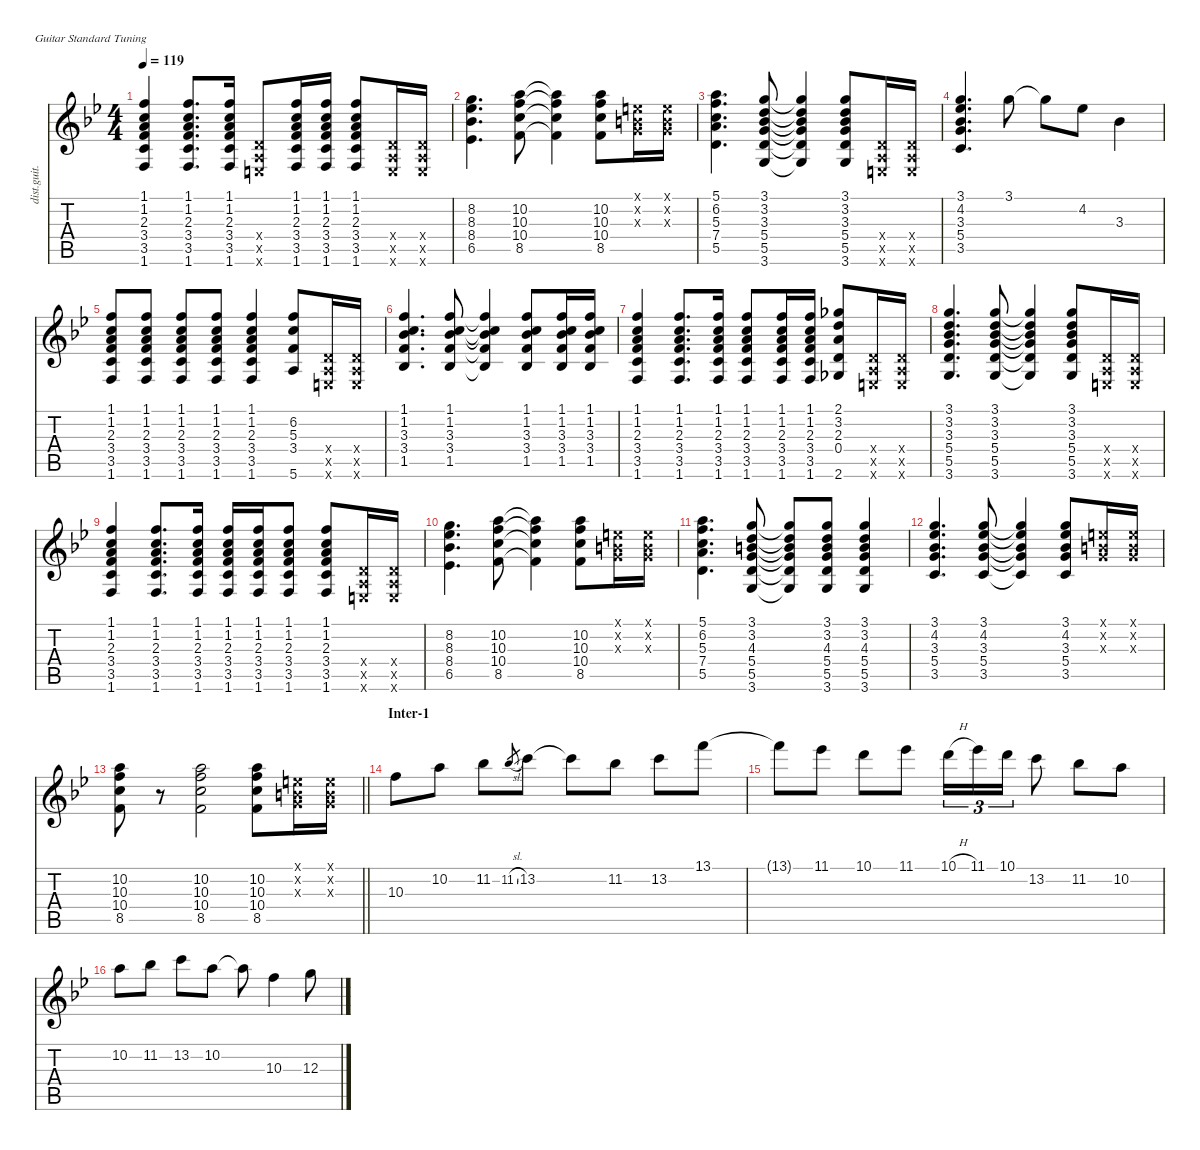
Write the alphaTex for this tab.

\defaultSystemsLayout 4
\hideDynamics
\bracketExtendMode nobrackets
\otherSystemsTrackNameOrientation horizontal
\track ("Guitar 1" "dist.guit.") {instrument distortionguitar}
\staff {score tabs}
\tuning (E4 B3 G3 D3 A2 E2)
\ts (4 4)
\tempo 119
\clef g2
\ks bb
(1.1{acc forcenatural} 1.2{acc forcenatural} 2.3{acc forcenatural} 3.4{acc forcenatural} 3.5{acc forcenatural} 1.6{acc forcenatural}).4{dy f} (1.1{acc forcenatural} 1.2{acc forcenatural} 2.3{acc forcenatural} 3.4{acc forcenatural} 3.5{acc forcenatural} 1.6{acc forcenatural}).8{d} (1.1{acc forcenatural} 1.2{acc forcenatural} 2.3{acc forcenatural} 3.4{acc forcenatural} 3.5{acc forcenatural} 1.6{acc forcenatural}).16 (0.4{x acc forcenatural} 0.5{x acc forcenatural} 0.6{x acc forcenatural}).8 (1.1{acc forcenatural} 1.2{acc forcenatural} 2.3{acc forcenatural} 3.4{acc forcenatural} 3.5{acc forcenatural} 1.6{acc forcenatural}).16 (1.1{acc forcenatural} 1.2{acc forcenatural} 2.3{acc forcenatural} 3.4{acc forcenatural} 3.5{acc forcenatural} 1.6{acc forcenatural}).16 (1.1{acc forcenatural} 1.2{acc forcenatural} 2.3{acc forcenatural} 3.4{acc forcenatural} 3.5{acc forcenatural} 1.6{acc forcenatural}).8 (0.4{x acc forcenatural} 0.5{x acc forcenatural} 0.6{x acc forcenatural}).16 (0.4{x acc forcenatural} 0.5{x acc forcenatural} 0.6{x acc forcenatural}).16 |
(8.2{acc forcenatural} 8.3{acc b} 8.4{acc b} 6.5{acc b}).4{d} (10.2{acc forcenatural} 10.3{acc forcenatural} 10.4{acc forcenatural} 8.5{acc forcenatural}).8 (10.2{t acc forcenatural} 10.3{t acc forcenatural} 10.4{t acc forcenatural} 8.5{t acc forcenatural}).4 (10.2{acc forcenatural} 10.3{acc forcenatural} 10.4{acc forcenatural} 8.5{acc forcenatural}).8 (0.1{x acc forcenatural} 0.2{x acc forcenatural} 0.3{x acc forcenatural}).16 (0.1{x acc forcenatural} 0.2{x acc forcenatural} 0.3{x acc forcenatural}).16 |
(5.1{acc forcenatural} 6.2{acc forcenatural} 5.3{acc forcenatural} 7.4{acc forcenatural} 5.5{acc forcenatural}).4{d} (3.1{acc forcenatural} 3.2{acc forcenatural} 3.3{acc b} 5.4{acc forcenatural} 5.5{acc forcenatural} 3.6{acc forcenatural}).8 (3.1{t acc forcenatural} 3.2{t acc forcenatural} 3.3{t acc b} 5.4{t acc forcenatural} 5.5{t acc forcenatural} 3.6{t acc forcenatural}).4 (3.1{acc forcenatural} 3.2{acc forcenatural} 3.3{acc b} 5.4{acc forcenatural} 5.5{acc forcenatural} 3.6{acc forcenatural}).8 (0.4{x acc forcenatural} 0.5{x acc forcenatural} 0.6{x acc forcenatural}).16 (0.4{x acc forcenatural} 0.5{x acc forcenatural} 0.6{x acc forcenatural}).16 |
(3.1{acc forcenatural} 4.2{acc b} 3.3{acc b} 5.4{acc forcenatural} 3.5{acc forcenatural}).4{d} 3.1{acc forcenatural}.8 3.1{t acc forcenatural}.8 4.2{acc b}.8 3.3{acc b}.4 |
(1.1{acc forcenatural} 1.2{acc forcenatural} 2.3{acc forcenatural} 3.4{acc forcenatural} 3.5{acc forcenatural} 1.6{acc forcenatural}).8 (1.1{acc forcenatural} 1.2{acc forcenatural} 2.3{acc forcenatural} 3.4{acc forcenatural} 3.5{acc forcenatural} 1.6{acc forcenatural}).8 (1.1{acc forcenatural} 1.2{acc forcenatural} 2.3{acc forcenatural} 3.4{acc forcenatural} 3.5{acc forcenatural} 1.6{acc forcenatural}).8 (1.1{acc forcenatural} 1.2{acc forcenatural} 2.3{acc forcenatural} 3.4{acc forcenatural} 3.5{acc forcenatural} 1.6{acc forcenatural}).8 (1.1{acc forcenatural} 1.2{acc forcenatural} 2.3{acc forcenatural} 3.4{acc forcenatural} 3.5{acc forcenatural} 1.6{acc forcenatural}).4 (6.2{acc forcenatural} 5.3{acc forcenatural} 3.4{acc forcenatural} 5.6{acc forcenatural}).8 (0.4{x acc forcenatural} 0.5{x acc forcenatural} 0.6{x acc forcenatural}).16 (0.4{x acc forcenatural} 0.5{x acc forcenatural} 0.6{x acc forcenatural}).16 |
(1.1{acc forcenatural} 1.2{acc forcenatural} 3.3{acc b} 3.4{acc forcenatural} 1.5{acc b}).4{d} (1.1{acc forcenatural} 1.2{acc forcenatural} 3.3{acc b} 3.4{acc forcenatural} 1.5{acc b}).8 (1.1{t acc forcenatural} 1.2{t acc forcenatural} 3.3{t acc b} 3.4{t acc forcenatural} 1.5{t acc b}).4 (1.1{acc forcenatural} 1.2{acc forcenatural} 3.3{acc b} 3.4{acc forcenatural} 1.5{acc b}).8 (1.1{acc forcenatural} 1.2{acc forcenatural} 3.3{acc b} 3.4{acc forcenatural} 1.5{acc b}).16 (1.1{acc forcenatural} 1.2{acc forcenatural} 3.3{acc b} 3.4{acc forcenatural} 1.5{acc b}).16 |
(1.1{acc forcenatural} 1.2{acc forcenatural} 2.3{acc forcenatural} 3.4{acc forcenatural} 3.5{acc forcenatural} 1.6{acc forcenatural}).4 (1.1{acc forcenatural} 1.2{acc forcenatural} 2.3{acc forcenatural} 3.4{acc forcenatural} 3.5{acc forcenatural} 1.6{acc forcenatural}).8{d} (1.1{acc forcenatural} 1.2{acc forcenatural} 2.3{acc forcenatural} 3.4{acc forcenatural} 3.5{acc forcenatural} 1.6{acc forcenatural}).16 (1.1{acc forcenatural} 1.2{acc forcenatural} 2.3{acc forcenatural} 3.4{acc forcenatural} 3.5{acc forcenatural} 1.6{acc forcenatural}).8 (1.1{acc forcenatural} 1.2{acc forcenatural} 2.3{acc forcenatural} 3.4{acc forcenatural} 3.5{acc forcenatural} 1.6{acc forcenatural}).16 (1.1{acc forcenatural} 1.2{acc forcenatural} 2.3{acc forcenatural} 3.4{acc forcenatural} 3.5{acc forcenatural} 1.6{acc forcenatural}).16 (2.1{acc b} 3.2{acc forcenatural} 2.3{acc forcenatural} 0.4{acc forcenatural} 2.6{acc b}).8 (0.4{x acc forcenatural} 0.5{x acc forcenatural} 0.6{x acc forcenatural}).16 (0.4{x acc forcenatural} 0.5{x acc forcenatural} 0.6{x acc forcenatural}).16 |
(3.1{acc forcenatural} 3.2{acc forcenatural} 3.3{acc b} 5.4{acc forcenatural} 5.5{acc forcenatural} 3.6{acc forcenatural}).4{d} (3.1{acc forcenatural} 3.2{acc forcenatural} 3.3{acc b} 5.4{acc forcenatural} 5.5{acc forcenatural} 3.6{acc forcenatural}).8 (3.1{t acc forcenatural} 3.2{t acc forcenatural} 3.3{t acc b} 5.4{t acc forcenatural} 5.5{t acc forcenatural} 3.6{t acc forcenatural}).4 (3.1{acc forcenatural} 3.2{acc forcenatural} 3.3{acc b} 5.4{acc forcenatural} 5.5{acc forcenatural} 3.6{acc forcenatural}).8 (0.4{x acc forcenatural} 0.5{x acc forcenatural} 0.6{x acc forcenatural}).16 (0.4{x acc forcenatural} 0.5{x acc forcenatural} 0.6{x acc forcenatural}).16 |
(1.1{acc forcenatural} 1.2{acc forcenatural} 2.3{acc forcenatural} 3.4{acc forcenatural} 3.5{acc forcenatural} 1.6{acc forcenatural}).4 (1.1{acc forcenatural} 1.2{acc forcenatural} 2.3{acc forcenatural} 3.4{acc forcenatural} 3.5{acc forcenatural} 1.6{acc forcenatural}).8{d} (1.1{acc forcenatural} 1.2{acc forcenatural} 2.3{acc forcenatural} 3.4{acc forcenatural} 3.5{acc forcenatural} 1.6{acc forcenatural}).16 (1.1{acc forcenatural} 1.2{acc forcenatural} 2.3{acc forcenatural} 3.4{acc forcenatural} 3.5{acc forcenatural} 1.6{acc forcenatural}).16 (1.1{acc forcenatural} 1.2{acc forcenatural} 2.3{acc forcenatural} 3.4{acc forcenatural} 3.5{acc forcenatural} 1.6{acc forcenatural}).16 (1.1{acc forcenatural} 1.2{acc forcenatural} 2.3{acc forcenatural} 3.4{acc forcenatural} 3.5{acc forcenatural} 1.6{acc forcenatural}).8 (1.1{acc forcenatural} 1.2{acc forcenatural} 2.3{acc forcenatural} 3.4{acc forcenatural} 3.5{acc forcenatural} 1.6{acc forcenatural}).8 (0.4{x acc forcenatural} 0.5{x acc forcenatural} 0.6{x acc forcenatural}).16 (0.4{x acc forcenatural} 0.5{x acc forcenatural} 0.6{x acc forcenatural}).16 |
(8.2{acc forcenatural} 8.3{acc b} 8.4{acc b} 6.5{acc b}).4{d} (10.2{acc forcenatural} 10.3{acc forcenatural} 10.4{acc forcenatural} 8.5{acc forcenatural}).8 (10.2{t acc forcenatural} 10.3{t acc forcenatural} 10.4{t acc forcenatural} 8.5{t acc forcenatural}).4 (10.2{acc forcenatural} 10.3{acc forcenatural} 10.4{acc forcenatural} 8.5{acc forcenatural}).8 (0.1{x acc forcenatural} 0.2{x acc forcenatural} 0.3{x acc forcenatural}).16 (0.1{x acc forcenatural} 0.2{x acc forcenatural} 0.3{x acc forcenatural}).16 |
(5.1{acc forcenatural} 6.2{acc forcenatural} 5.3{acc forcenatural} 7.4{acc forcenatural} 5.5{acc forcenatural}).4{d} (3.1{acc forcenatural} 3.2{acc forcenatural} 4.3{acc forcenatural} 5.4{acc forcenatural} 5.5{acc forcenatural} 3.6{acc forcenatural}).8 (3.1{t acc forcenatural} 3.2{t acc forcenatural} 4.3{t acc forcenatural} 5.4{t acc forcenatural} 5.5{t acc forcenatural} 3.6{t acc forcenatural}).8 (3.1{acc forcenatural} 3.2{acc forcenatural} 4.3{acc forcenatural} 5.4{acc forcenatural} 5.5{acc forcenatural} 3.6{acc forcenatural}).8 (3.1{acc forcenatural} 3.2{acc forcenatural} 4.3{acc forcenatural} 5.4{acc forcenatural} 5.5{acc forcenatural} 3.6{acc forcenatural}).4 |
(3.1{acc forcenatural} 4.2{acc b} 3.3{acc b} 5.4{acc forcenatural} 3.5{acc forcenatural}).4{d} (3.1{acc forcenatural} 4.2{acc b} 3.3{acc b} 5.4{acc forcenatural} 3.5{acc forcenatural}).8 (3.1{t acc forcenatural} 4.2{t acc b} 3.3{t acc b} 5.4{t acc forcenatural} 3.5{t acc forcenatural}).4 (3.1{acc forcenatural} 4.2{acc b} 3.3{acc b} 5.4{acc forcenatural} 3.5{acc forcenatural}).8 (0.1{x acc forcenatural} 0.2{x acc forcenatural} 0.3{x acc forcenatural}).16 (0.1{x acc forcenatural} 0.2{x acc forcenatural} 0.3{x acc forcenatural}).16 |
\barLineRight lightlight
(10.2{acc forcenatural} 10.3{acc forcenatural} 10.4{acc forcenatural} 8.5{acc forcenatural}).8 r.8 (10.2{acc forcenatural} 10.3{acc forcenatural} 10.4{acc forcenatural} 8.5{acc forcenatural}).2 (10.2{acc forcenatural} 10.3{acc forcenatural} 10.4{acc forcenatural} 8.5{acc forcenatural}).8 (0.1{x acc forcenatural} 0.2{x acc forcenatural} 0.3{x acc forcenatural}).16 (0.1{x acc forcenatural} 0.2{x acc forcenatural} 0.3{x acc forcenatural}).16 |
\section ("" "Inter-1")
10.3{acc forcenatural}.8 10.2{acc forcenatural}.8 11.2{acc b}.8 11.2{sl acc b}.8{gr dy mf} 13.2{acc forcenatural}.8{dy f} 13.2{t acc forcenatural}.8 11.2{acc b}.8 13.2{acc forcenatural}.8 13.1{acc forcenatural}.8 |
13.1{t acc forcenatural}.8 11.1{acc b}.8 10.1{acc forcenatural}.8 11.1{acc b}.8 10.1{h acc forcenatural}.16{tu (3 2)} 11.1{acc b}.16{tu (3 2)} 10.1{acc forcenatural}.16{tu (3 2)} 13.2{acc forcenatural}.8 11.2{acc b}.8 10.2{acc forcenatural}.8 |
10.2{acc forcenatural}.8 11.2{acc b}.8 13.2{acc forcenatural}.8 10.2{acc forcenatural}.8 10.2{t acc forcenatural}.8 10.3{acc forcenatural}.4 12.3{acc forcenatural}.8
